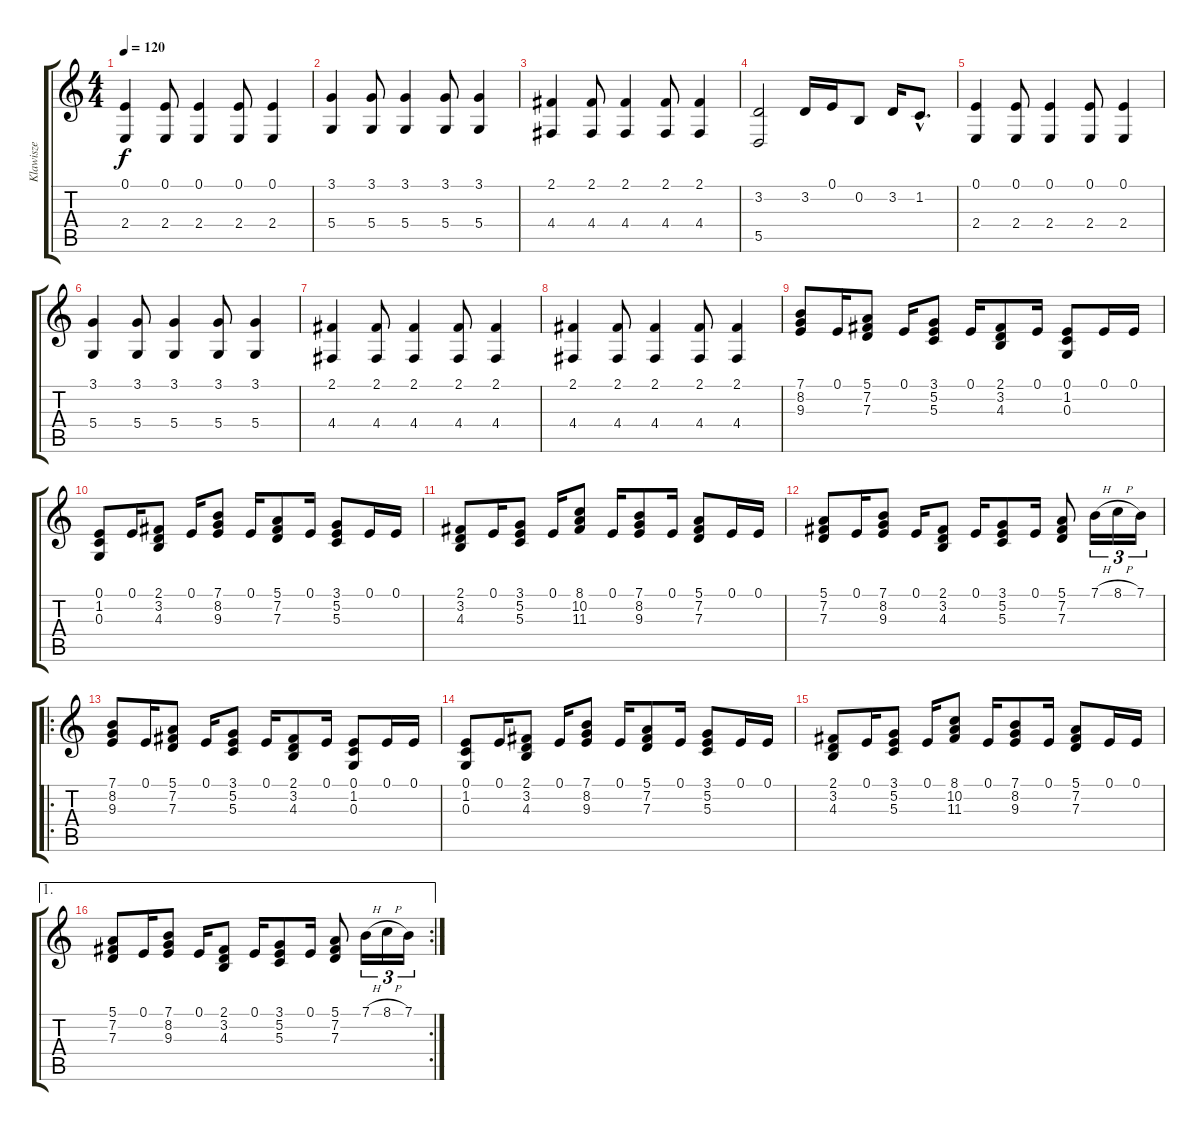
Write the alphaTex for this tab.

\track ("Klawisze" "Klawisze") {instrument acousticgrandpiano}
\staff {score tabs}
\tuning (E4 B3 G3 D3 A2 E2) {hide}
\ts (4 4)
\tempo 120
\clef g2
\ks c
(0.1 2.4).4{dy f} (0.1 2.4).8 (0.1 2.4).4 (0.1 2.4).8 (0.1 2.4).4 |
(3.1 5.4).4 (3.1 5.4).8 (3.1 5.4).4 (3.1 5.4).8 (3.1 5.4).4 |
(2.1 4.4).4 (2.1 4.4).8 (2.1 4.4).4 (2.1 4.4).8 (2.1 4.4).4 |
(3.2 5.5).2 3.2.16 0.1.16 0.2.8 3.2.16 1.2{hac}.8{d} |
(0.1 2.4).4 (0.1 2.4).8 (0.1 2.4).4 (0.1 2.4).8 (0.1 2.4).4 |
(3.1 5.4).4 (3.1 5.4).8 (3.1 5.4).4 (3.1 5.4).8 (3.1 5.4).4 |
(2.1 4.4).4 (2.1 4.4).8 (2.1 4.4).4 (2.1 4.4).8 (2.1 4.4).4 |
(2.1 4.4).4 (2.1 4.4).8 (2.1 4.4).4 (2.1 4.4).8 (2.1 4.4).4 |
(7.1 8.2 9.3).8{volume 13} 0.1.16 (5.1 7.2 7.3).8 0.1.16 (3.1 5.2 5.3).8 0.1.16 (2.1 3.2 4.3).8 0.1.16 (0.1 1.2 0.3).8 0.1.16 0.1.16 |
(0.1 1.2 0.3).8 0.1.16 (2.1 3.2 4.3).8 0.1.16 (7.1 8.2 9.3).8 0.1.16 (5.1 7.2 7.3).8 0.1.16 (3.1 5.2 5.3).8 0.1.16 0.1.16 |
(2.1 3.2 4.3).8 0.1.16 (3.1 5.2 5.3).8 0.1.16 (8.1 10.2 11.3).8 0.1.16 (7.1 8.2 9.3).8 0.1.16 (5.1 7.2 7.3).8 0.1.16 0.1.16 |
(5.1 7.2 7.3).8 0.1.16 (7.1 8.2 9.3).8 0.1.16 (2.1 3.2 4.3).8 0.1.16 (3.1 5.2 5.3).8 0.1.16 (5.1 7.2 7.3).8 7.1{h}.16{tu (3 2)} 8.1{h}.16{tu (3 2)} 7.1.16{tu (3 2)} |
\ro
(7.1 8.2 9.3).8 0.1.16 (5.1 7.2 7.3).8 0.1.16 (3.1 5.2 5.3).8 0.1.16 (2.1 3.2 4.3).8 0.1.16 (0.1 1.2 0.3).8 0.1.16 0.1.16 |
(0.1 1.2 0.3).8 0.1.16 (2.1 3.2 4.3).8 0.1.16 (7.1 8.2 9.3).8 0.1.16 (5.1 7.2 7.3).8 0.1.16 (3.1 5.2 5.3).8 0.1.16 0.1.16 |
(2.1 3.2 4.3).8 0.1.16 (3.1 5.2 5.3).8 0.1.16 (8.1 10.2 11.3).8 0.1.16 (7.1 8.2 9.3).8 0.1.16 (5.1 7.2 7.3).8 0.1.16 0.1.16 |
\ae 1
\rc 2
(5.1 7.2 7.3).8 0.1.16 (7.1 8.2 9.3).8 0.1.16 (2.1 3.2 4.3).8 0.1.16 (3.1 5.2 5.3).8 0.1.16 (5.1 7.2 7.3).8 7.1{h}.16{tu (3 2)} 8.1{h}.16{tu (3 2)} 7.1.16{tu (3 2)}
